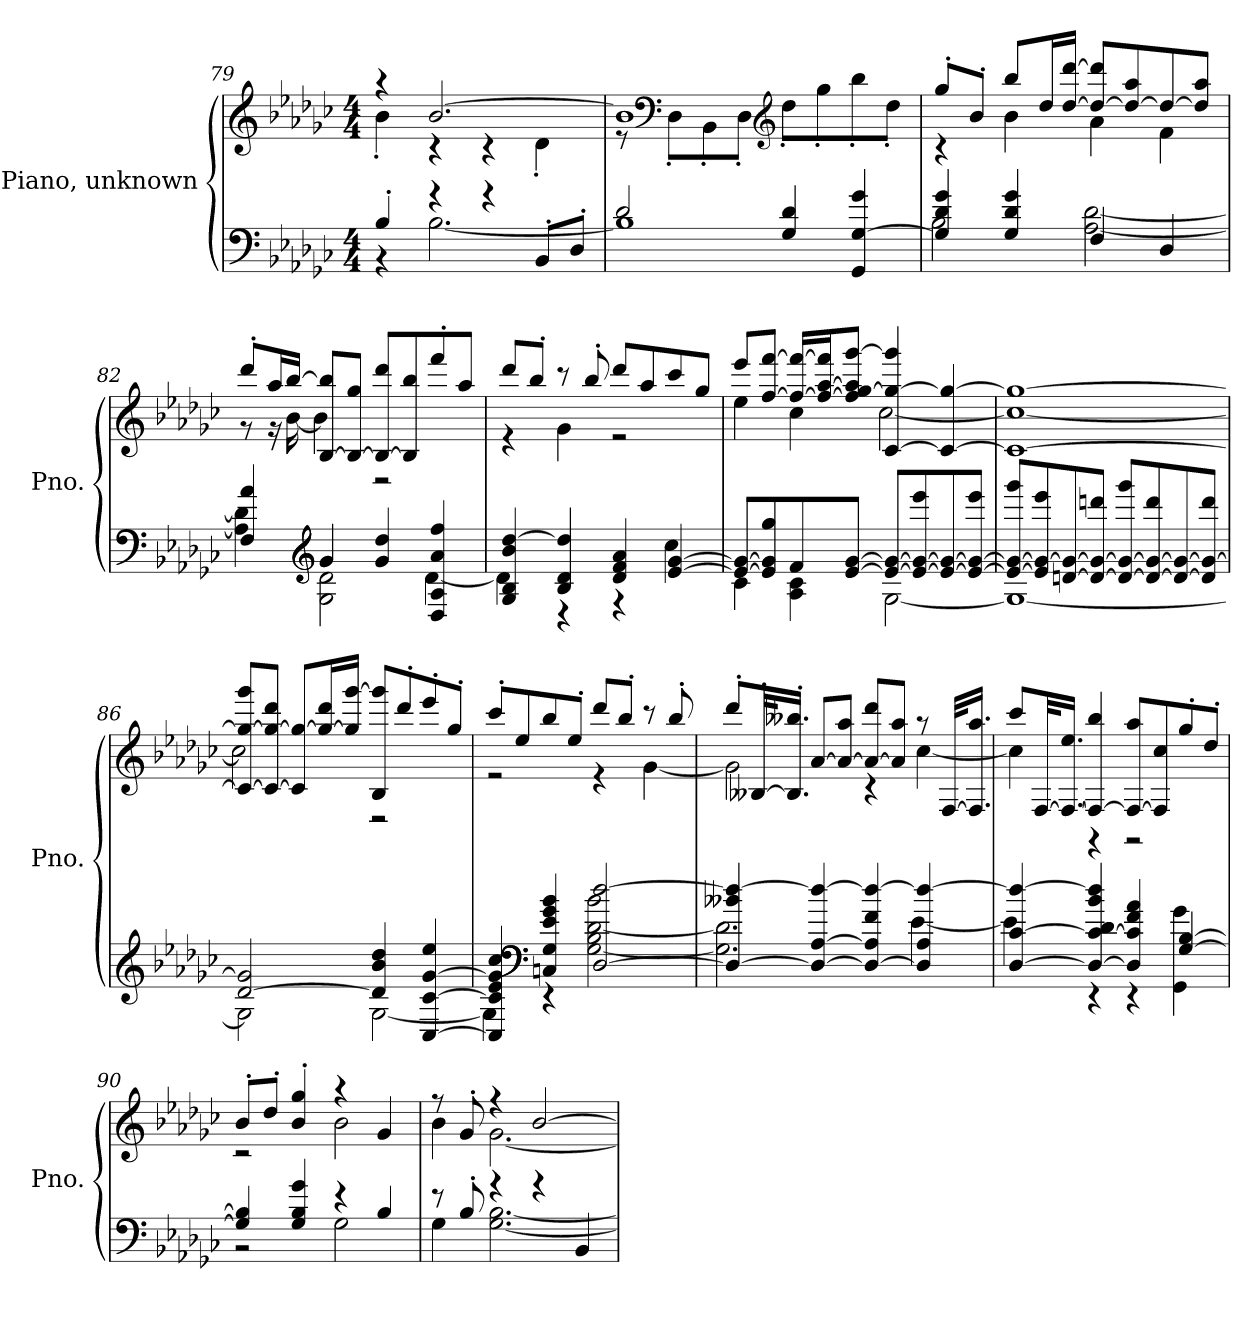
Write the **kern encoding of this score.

**kern	**kern
*part1	*part1
*staff2	*staff1
*I"Piano, unknown	*
*I'Pno.	*
*clefF4	*clefG2
*k[b-e-a-d-g-c-]	*k[b-e-a-d-g-c-]
*M4/4	*M4/4
=79	=79
*^	*^
4B-'/	4r	4r	4b-'\
4r	[2.B-\	[2.b-/	4r
4r	.	.	4r
8BB-'/L	.	.	4d-'\
8D-'/J	.	.	.
=80	=80	=80	=80
2d-/	1B-]	1b-]	8r
*	*	*clefF4	*
.	.	.	8D-'\L
.	.	.	8BB-'\
.	.	.	8D-'\J
*	*	*clefG2	*
4G-/ 4d-/	.	.	8dd-'\L
.	.	.	8gg-'\
4GG-/ [4G-/ 4g-/	.	.	8bb-'\
.	.	.	8dd-'\J
!!LO:LB:g=z	!!
=81	=81	=81	=81
4G-/] 4d-/ 4g-/	2B-\	8gg-'/L	4r
.	.	8b-'/J	.
4G-/ 4d-/ 4g-/	.	8bb-/L	4b-\
.	.	16dd-/L	.
.	.	[16dd-/ [16ddd-/JJ	.
4F/	[2A-\ [2d-\	8dd-/_ 8ddd-/]L	4a-\
.	.	8dd-/_ 8aa-/	.
4D-/	.	8dd-/_	4f\
.	.	8dd-/] 8aa-/J	.
=82	=82	=82	=82
4F/ 4a-/	4A-\] 4d-\]	8ddd-'/L	8r
.	.	16aa-/L	16r
.	.	[16bb-/JJ	[16b-\
*clefG2	*	*	*
4g-/	2G-\ 2d-\	[8B-/ 8bb-/]L	4b-\]
.	.	8B-/_ 8gg-/J	.
4g-/ 4dd-/	.	8B-/_ 8ddd-/L	2r
.	.	8B-/] 8bb-/	.
4D-/ 4A-/ 4a-/ 4ff/	[4d-\	8fff'/	.
.	.	8aa-/J	.
=83	=83	=83	=83
4G-/ 4B-/ 4b-/ [4dd-/	4d-\]	8ddd-/L	4r
.	.	8bb-'/J	.
4B-/ 4d-/ 4dd-/]	4r	8r	4g-\
.	.	8bb-'/	.
4d-/ 4f/ 4a-/	4r	8ddd-/L	2r
.	.	8aa-/	.
[4e-/ [4g-/	4cc-\	8ccc-/	.
.	.	8gg-/J	.
!!LO:LB:g=z	!!
=84	=84	=84	=84
8e-/_ 8g-/_L	4c-\	8eee-/L	4ee-\
8e-/] 8g-/] 8gg-/	.	[8ff/ [8fff/J	.
8f/	4A-\ 4c-\	16ff/_ 16fff/_LL	4cc-\
.	.	16ff/_ [16aa-/ 16fff/]J	.
[8e-/ [8g-/J	.	8ff/] [8gg-/ 8aa-/] [8ggg-/J	.
8e-/_ 8g-/_L	[2G-\	[4c-/ 4gg-/_ 4ggg-/]	[2cc-\
8e-/_ 8g-/_ 8eee-/	.	.	.
8e-/_ 8g-/_	.	4c-/_ 4gg-/_	.
8e-/_ 8g-/_ 8eee-/J	.	.	.
=85	=85	=85	=85
8e-/_ 8g-/_ 8ggg-/L	1G-_	1c-_ 1gg-_	1cc-_
8e-/] 8g-/_ 8eee-/	.	.	.
[8dn/ 8g-/_	.	.	.
8d/_ 8g-/_ 8dddn/J	.	.	.
8d/_ 8g-/_ 8ggg-/L	.	.	.
8d/_ 8g-/_ 8ddd/	.	.	.
8d/_ 8g-/_	.	.	.
8d/] 8g-/_ 8ddd/J	.	.	.
=86	=86	=86	=86
[2d-/ 2g-/]	2G-\]	8c-/_ 8gg-/_ 8ggg-/L	2cc-\]
.	.	8c-/_ 8gg-/_ 8ddd-/J	.
.	.	8c-/] 8gg-/_L	.
.	.	16gg-/_ 16ddd-/L	.
.	.	16gg-/] [16ggg-/JJ	.
4d-/] 4b-/ 4dd-/	[2G-\	8B-/ 8ggg-/]L	2r
.	.	8ddd-'/	.
[4C-/ [4c-/ [4g-/ 4ee-/	.	8eee-'/	.
.	.	8gg-'/J	.
!!LO:LB:g=z	!!
=87	=87	=87	=87
4C-/] 4c-/] 4e-/ 4g-/] 4cc-/	4G-\]	8ccc-'/L	2r
.	.	8ee-/	.
*clefF4	*	*	*
4Cn/ 4G-/ 4e-/ 4g-/ 4b-/	4r	8bb-/	.
.	.	8ee-'/J	.
[2D-/ [2dd-/	[2G-\ 2B-\ [2d-\ 2b-\	8ddd-/L	4r
.	.	8bb-'/J	.
.	.	8r	[4g-\
.	.	8bb-'/	.
=88	=88	=88	=88
4D-/_ 4b--X/ 4dd-/_	2.G-\] 2.d-\]	8ddd-'/L	2g-\]
.	.	[32B--X'/KL	.
.	.	16.B--/]' 16.bb--X/'JJ	.
4D-/_ [4A-/ 4dd-/_	.	[8a-/L	.
.	.	8a-/_ 8aa-/J	.
4D-/_ 4A-/] 4f/ 4dd-/_	.	8a-/_ 8ddd-/L	4r
.	.	8a-/] 8aa-/J	.
4D-/] 4A-/ 4dd-/_	[4e-\	8r	[4cc-\
.	.	[32F/KLL	.
.	.	16.F/] 16.aa-/JJ	.
=89	=89	=89	=89
[4D-/ [4c-/ 4dd-/_	4e-\]	8ccc-/L	4cc-\]
.	.	[32F/KL	.
.	.	16.F/_ 16.ee-/JJ	.
4D-/_ 4c-/_ 4d-/ 4b-/ 4dd-/]	4r	4F/_ 4bb-/	4r
4D-/] 4c-/] 4f/ 4a-/	4r	8F/_ 8aa-/L	2r
.	.	8F/] 8cc-/	.
[4G-/ [4B-/	4GG-\ 4g-\	8gg-'/	.
.	.	8dd-'/J	.
!!LO:PB:g=z	!!
=90	=90	=90	=90
4G-/] 4B-/]	2r	8b-'/L	2r
.	.	8dd-'/J	.
4G-/ 4B-/ 4g-/	.	4b-/' 4gg-/'	.
4r	2G-\	4r	2b-\
4B-/	.	4g-/	.
=91	=91	=91	=91
8r	4G-\	8r	4b-\
8B-'/	.	8g-'/	.
4r	[2.G-\ [2.B-\	4r	[2.g-\
4r	.	[2b-/	.
4BB-/	.	.	.
*v	*v	*	*
*	*v	*v
=	=
*-	*-
